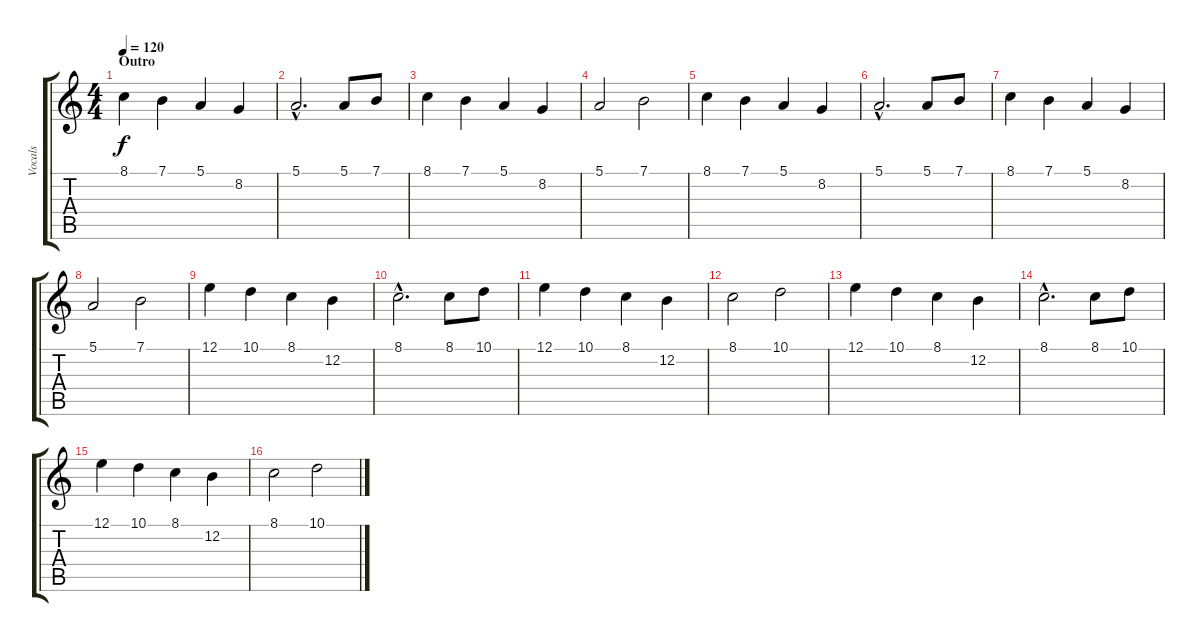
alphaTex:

\track ("Vocals" "Vocals") {instrument cello}
\staff {score tabs}
\tuning (E4 B3 G3 D3 A2 E2) {hide}
\ts (4 4)
\section ("" "Outro")
\tempo 120
\clef g2
\ks c
8.1.4{dy f} 7.1.4 5.1.4 8.2.4 |
5.1{hac}.2{d} 5.1.8 7.1.8 |
8.1.4 7.1.4 5.1.4 8.2.4 |
5.1.2 7.1.2 |
8.1.4 7.1.4 5.1.4 8.2.4 |
5.1{hac}.2{d} 5.1.8 7.1.8 |
8.1.4 7.1.4 5.1.4 8.2.4 |
5.1.2 7.1.2 |
12.1.4 10.1.4 8.1.4 12.2.4 |
8.1{hac}.2{d} 8.1.8 10.1.8 |
12.1.4 10.1.4 8.1.4 12.2.4 |
8.1.2 10.1.2 |
12.1.4 10.1.4 8.1.4 12.2.4 |
8.1{hac}.2{d} 8.1.8 10.1.8 |
12.1.4 10.1.4 8.1.4 12.2.4 |
8.1.2 10.1.2
